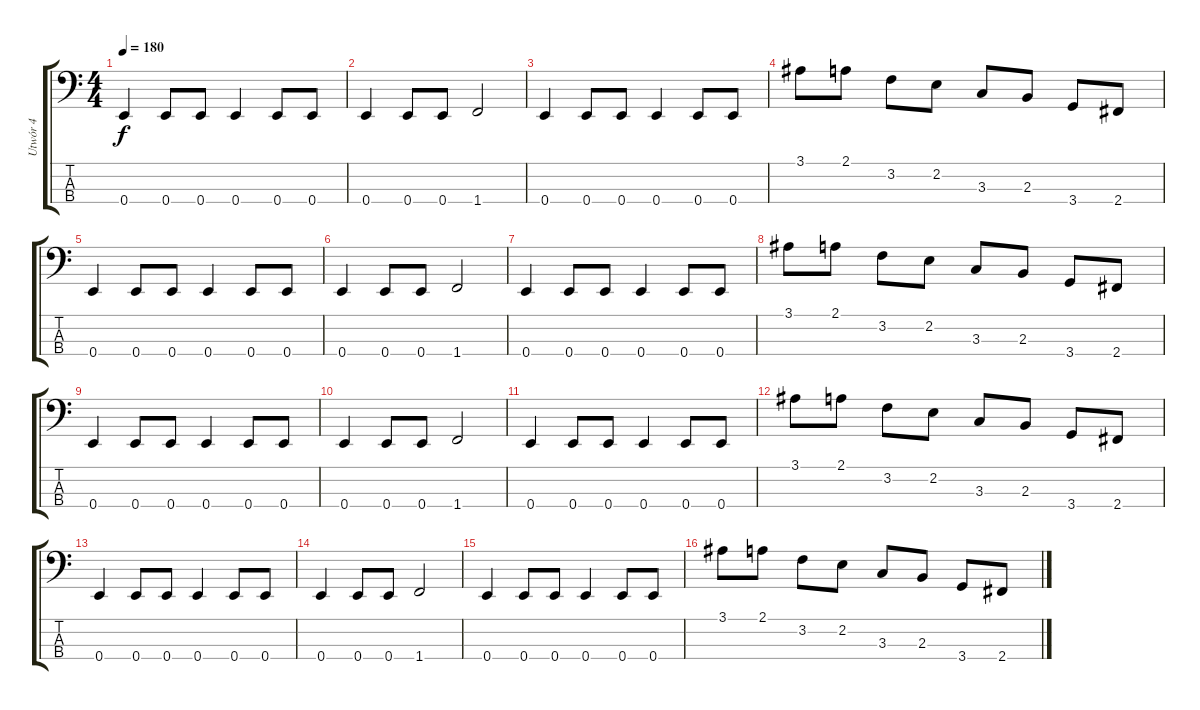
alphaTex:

\track ("Utwór 4" "Utwór 4") {instrument electricbasspick}
\staff {score tabs}
\tuning (G2 D2 A1 E1) {hide}
\ts (4 4)
\tempo 180
\clef f4
\ks c
0.4.4{dy f} 0.4.8 0.4.8 0.4.4 0.4.8 0.4.8 |
0.4.4 0.4.8 0.4.8 1.4.2 |
0.4.4 0.4.8 0.4.8 0.4.4 0.4.8 0.4.8 |
3.1.8 2.1.8 3.2.8 2.2.8 3.3.8 2.3.8 3.4.8 2.4.8 |
0.4.4 0.4.8 0.4.8 0.4.4 0.4.8 0.4.8 |
0.4.4 0.4.8 0.4.8 1.4.2 |
0.4.4 0.4.8 0.4.8 0.4.4 0.4.8 0.4.8 |
3.1.8 2.1.8 3.2.8 2.2.8 3.3.8 2.3.8 3.4.8 2.4.8 |
0.4.4 0.4.8 0.4.8 0.4.4 0.4.8 0.4.8 |
0.4.4 0.4.8 0.4.8 1.4.2 |
0.4.4 0.4.8 0.4.8 0.4.4 0.4.8 0.4.8 |
3.1.8 2.1.8 3.2.8 2.2.8 3.3.8 2.3.8 3.4.8 2.4.8 |
0.4.4 0.4.8 0.4.8 0.4.4 0.4.8 0.4.8 |
0.4.4 0.4.8 0.4.8 1.4.2 |
0.4.4 0.4.8 0.4.8 0.4.4 0.4.8 0.4.8 |
3.1.8 2.1.8 3.2.8 2.2.8 3.3.8 2.3.8 3.4.8 2.4.8
